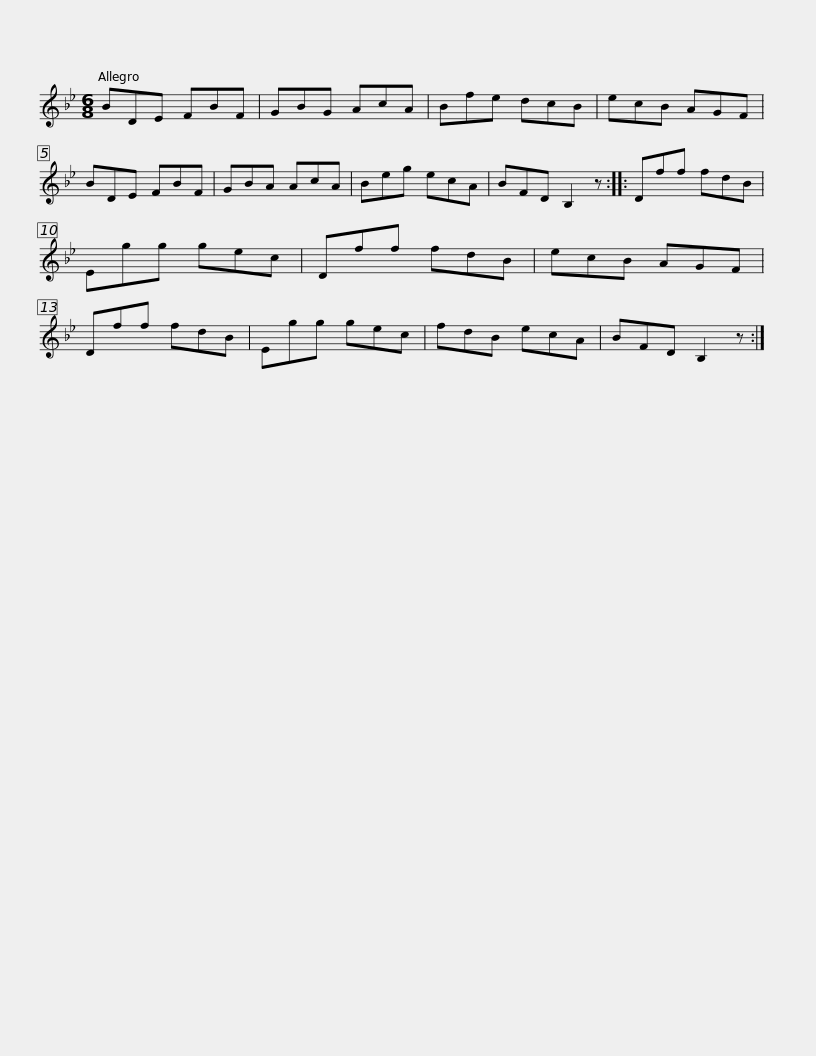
X:1
L:1/8
M:6/8
I:linebreak $
K:Bb
V:1 treble
V:1
 BDE FBF | GBG AcA | Bfe dcB | ecB AGF | BDE FBF | %5
 GBA AcA | Beg ecA |$ BFD B,2 z :: Dff fdB | Egg gec | %10
 Dff fdB | ecB AGF | Dff fdB | Egg gec |$ fdB ecA | %15
 BFD B,2 z :| %16
